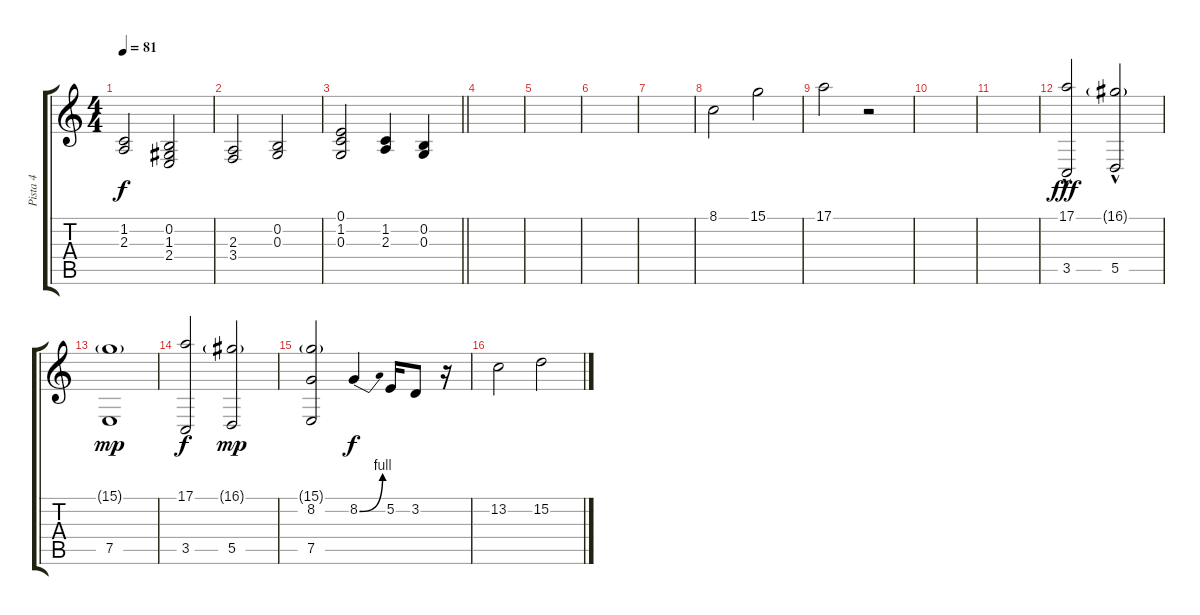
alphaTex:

\track ("Pista 4" "Pista 4") {instrument harmonica}
\staff {score tabs}
\tuning (E4 B3 G3 D3 A2 E2) {hide}
\ts (4 4)
\tempo 81
\clef g2
\ks c
(1.2 2.3).2{dy f volume 13} (0.2 1.3 2.4).2 |
(2.3 3.4).2 (0.2 0.3).2 |
\barLineRight lightlight
(0.1 1.2 0.3).2 (1.2 2.3).4 (0.2 0.3).4 |
|
|
|
|
8.1.2{volume 9} 15.1.2 |
17.1.2 r.2 |
|
|
(17.1 3.5{hac}).2{dy fff} (16.1{g} 5.5{hac}).2 |
(15.1{g} 7.5).1{dy mp} |
(17.1 3.5).2{dy f} (16.1{g} 5.5).2{dy mp} |
(15.1{g} 8.2 7.5).2 8.2{be (bend 0 0 60 4)}.4{dy f} 5.2.16 3.2.8 r.16 |
13.2.2 15.2.2
